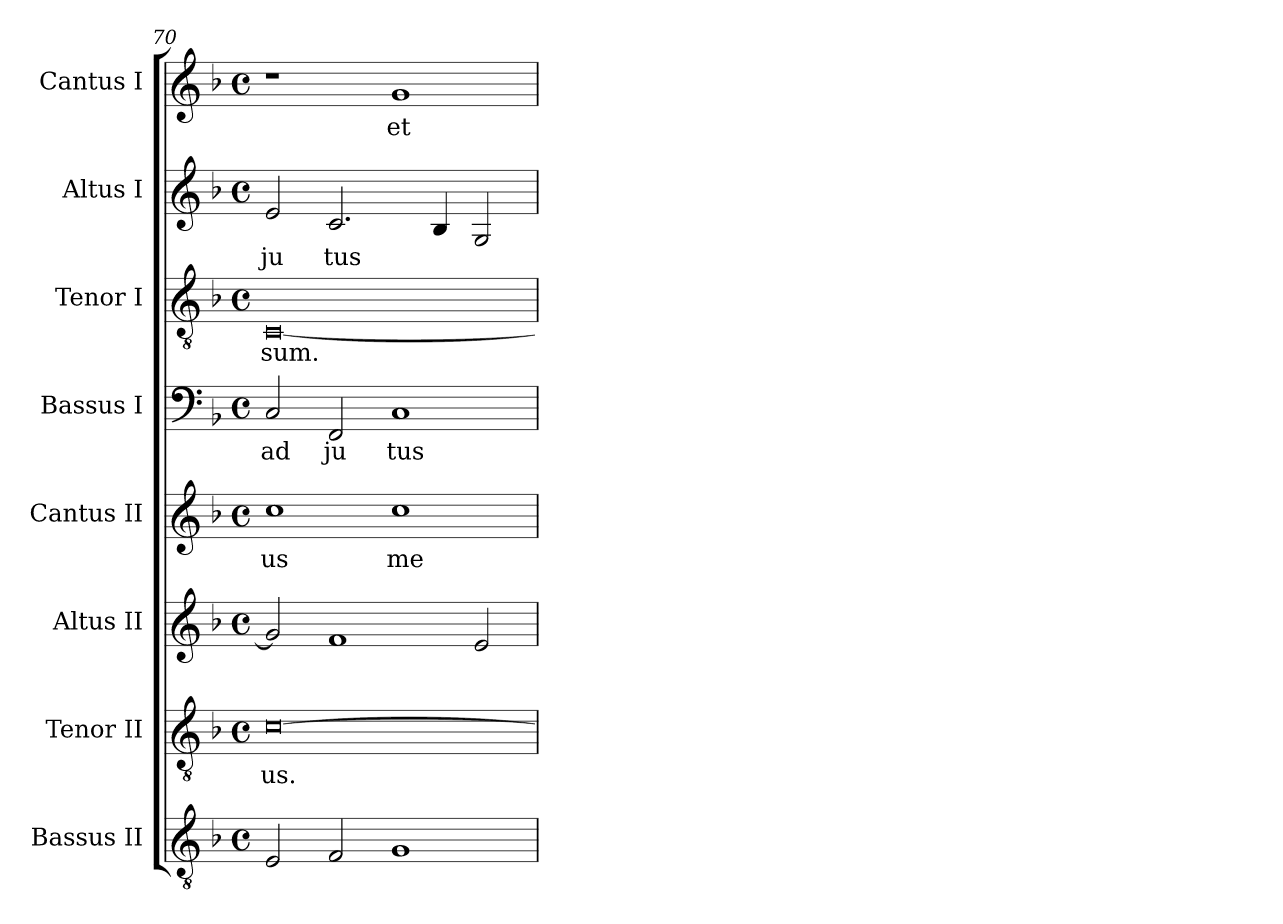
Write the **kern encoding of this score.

**kern	**kern	**text	**kern	**kern	**text	**kern	**text	**kern	**text	**kern	**text	**kern	**text
*part8	*part7	*part7	*part6	*part5	*part5	*part4	*part4	*part3	*part3	*part2	*part2	*part1	*part1
*staff8	*staff7	*staff7	*staff6	*staff5	*staff5	*staff4	*staff4	*staff3	*staff3	*staff2	*staff2	*staff1	*staff1
*I"Bassus II	*I"Tenor II	*	*I"Altus II	*I"Cantus II	*	*I"Bassus I	*	*I"Tenor I	*	*I"Altus I	*	*I"Cantus I	*
*clefGv2	*clefGv2	*	*clefG2	*clefG2	*	*clefF4	*	*clefGv2	*	*clefG2	*	*clefG2	*
*k[b-]	*k[b-]	*	*k[b-]	*k[b-]	*	*k[b-]	*	*k[b-]	*	*k[b-]	*	*k[b-]	*
*F:	*F:	*	*F:	*F:	*	*F:	*	*F:	*	*F:	*	*F:	*
*M4/4	*M4/4	*	*M4/4	*M4/4	*	*M4/4	*	*M4/4	*	*M4/4	*	*M4/4	*
*met(c)	*met(c)	*	*met(c)	*met(c)	*	*met(c)	*	*met(c)	*	*met(c)	*	*met(c)	*
=70	=70	=70	=70	=70	=70	=70	=70	=70	=70	=70	=70	=70	=70
!	!	!LO:LY:b:cj	!	!	!LO:LY:b:cj	!	!LO:LY:b:cj	!	!LO:LY:b	!	!LO:LY:b:cj	!	!
2E/	[>0c	us.	2g/]	1cc	-us	2C/	ad	[<0C	sum.	2e/	ju	1r	.
!	!	!	!	!	!	!	!LO:LY:b:cj	!	!	!	!LO:LY:b	!	!
2F/	.	.	1f	.	.	2FF/	ju	.	.	2.c/	tus	.	.
!	!	!	!	!	!LO:LY:b:cj	!	!LO:LY:b:cj	!	!	!	!	!	!LO:LY:b:cj
1G	.	.	.	1cc	me-	1C	tus	.	.	.	.	1g	et
.	.	.	.	.	.	.	.	.	.	4B-/	.	.	.
.	.	.	2e/	.	.	.	.	.	.	2G/	.	.	.
=	=	=	=	=	=	=	=	=	=	=	=	=	=
*-	*-	*-	*-	*-	*-	*-	*-	*-	*-	*-	*-	*-	*-
